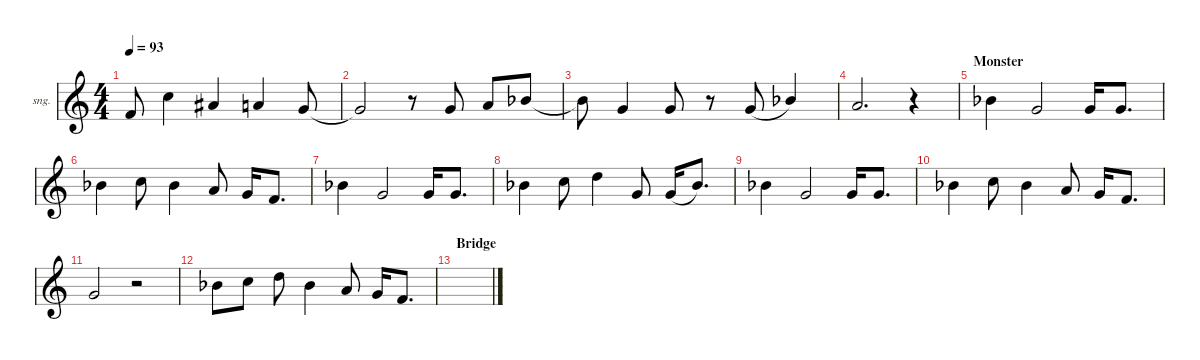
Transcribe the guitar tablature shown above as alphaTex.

\defaultSystemsLayout 2
\hideDynamics
\bracketExtendMode nobrackets
\firstSystemTrackNameOrientation horizontal
\otherSystemsTrackNameOrientation horizontal
\track ("Singer" "sng.") {instrument voiceoohs}
\staff {score}
\tuning (E4 B3 G3 D3 A2 E2)
\ts (4 4)
\scale
1.03043
\tempo 93
\accidentals auto
\clef g2
\ottava regular
\simile none
\ks c
10.3.8{dy mf beam Up} 8.1.4{beam Down} 11.2{acc #}.4{beam Up} 5.1.4{beam Up} 3.1.8{beam Up} |
\scale
0.969568 3.1{t}.2{beam Up} r.8{beam Up} 3.1.8{beam Up} 5.1.8{beam Up} 6.1{acc b}.8{beam Up} |
\scale
1.02601 6.1{t acc b}.8{beam Down} 3.1.4{beam Up} 3.1.8{beam Up} r.8{beam Up} 3.1.8{legatoorigin beam Up} 11.2{acc b}.4{beam Up} |
\scale
0.973989 5.1.2{d beam Up} r.4{beam Up} |
\section ("" "Monster")
\scale
1.03043 6.1{acc b}.4{beam Down} 8.2.2{beam Up} 3.1.16{beam Up} 3.1.8{d beam Up} |
\scale
0.969568 6.1{acc b}.4{beam Down} 8.1.8{beam Down} 6.1{acc b}.4{beam Down} 5.1.8{beam Up} 3.1.16{beam Up} 1.1.8{d beam Up} |
\scale
1.03043 6.1{acc b}.4{beam Down} 8.2.2{beam Up} 3.1.16{beam Up} 3.1.8{d beam Up} |
\scale
0.969568 6.1{acc b}.4{beam Down} 8.1.8{beam Down} 15.2.4{beam Down} 8.2.8{beam Up} 3.1.16{legatoorigin beam Up} 11.2{acc b}.8{d beam Up} |
\scale
1.03043 6.1{acc b}.4{beam Down} 8.2.2{beam Up} 3.1.16{beam Up} 3.1.8{d beam Up} |
\scale
0.969568 6.1{acc b}.4{beam Down} 8.1.8{beam Down} 6.1{acc b}.4{beam Down} 5.1.8{beam Up} 3.1.16{beam Up} 1.1.8{d beam Up} |
\scale
1.03043 8.2.2{beam Up} r.2{beam Up} |
\scale
0.969568 6.1{acc b}.8{beam Down} 8.1.8{beam Down} 10.1.8{beam Down} 6.1{acc b}.4{beam Down} 5.1.8{beam Up} 3.1.16{beam Up} 1.1.8{d beam Up} |
\section ("" "Bridge")
\scale
1.03043 |
\scale
0.969568 |
\scale
1.02601 |
\scale
0.973989
